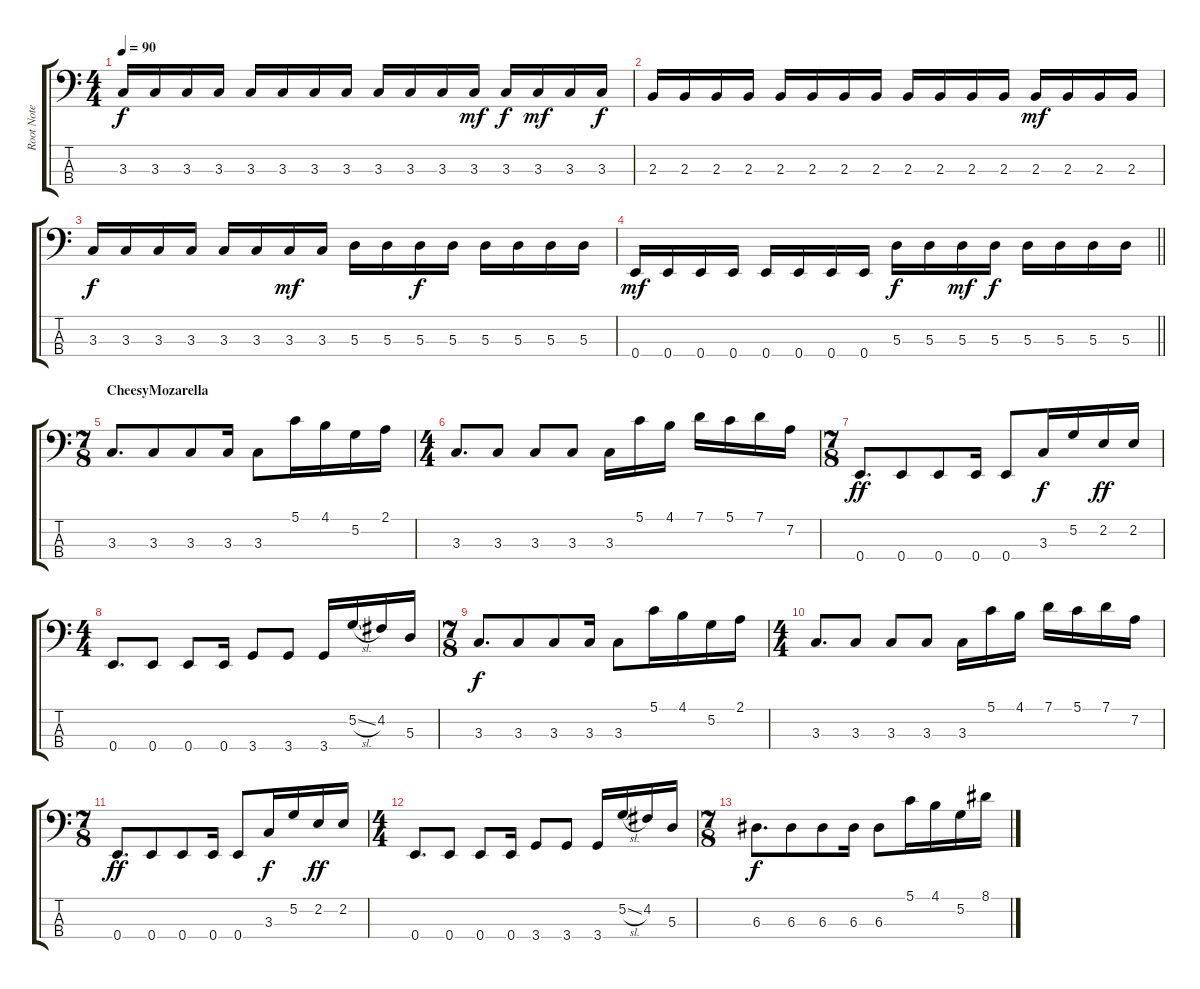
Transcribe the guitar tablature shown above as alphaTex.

\track ("Root Note Maniac" "Root Note ") {instrument electricbassfinger}
\staff {score tabs}
\tuning (G2 D2 A1 E1) {hide}
\ts (4 4)
\tempo 90
\clef f4
\ks c
3.3.16{dy f} 3.3.16 3.3.16 3.3.16 3.3.16 3.3.16 3.3.16 3.3.16 3.3.16 3.3.16 3.3.16 3.3.16{dy mf} 3.3.16{dy f} 3.3.16{dy mf} 3.3.16 3.3.16{dy f} |
2.3.16 2.3.16 2.3.16 2.3.16 2.3.16 2.3.16 2.3.16 2.3.16 2.3.16 2.3.16 2.3.16 2.3.16 2.3.16{dy mf} 2.3.16 2.3.16 2.3.16 |
3.3.16{dy f} 3.3.16 3.3.16 3.3.16 3.3.16 3.3.16 3.3.16{dy mf} 3.3.16 5.3.16 5.3.16 5.3.16{dy f} 5.3.16 5.3.16 5.3.16 5.3.16 5.3.16 |
\barLineRight lightlight
0.4.16{dy mf} 0.4.16 0.4.16 0.4.16 0.4.16 0.4.16 0.4.16 0.4.16 5.3.16{dy f} 5.3.16 5.3.16{dy mf} 5.3.16{dy f} 5.3.16 5.3.16 5.3.16 5.3.16 |
\ts (7 8)
\section ("" "CheesyMozarella")
3.3.8{d} 3.3.8 3.3.8 3.3.16 3.3.8 5.1.16 4.1.16 5.2.16 2.1.16 |
\ts (4 4)
3.3.8{d} 3.3.8 3.3.8 3.3.8 3.3.16 5.1.16 4.1.16 7.1.16 5.1.16 7.1.16 7.2.16 |
\ts (7 8)
0.4.8{d dy ff} 0.4.8 0.4.8 0.4.16 0.4.8 3.3.16{dy f} 5.2.16 2.2.16{dy ff} 2.2.16 |
\ts (4 4)
0.4.8{d} 0.4.8 0.4.8 0.4.16 3.4.8 3.4.8 3.4.16 5.2{sl}.16 4.2.16 5.3.16 |
\ts (7 8)
3.3.8{d dy f} 3.3.8 3.3.8 3.3.16 3.3.8 5.1.16 4.1.16 5.2.16 2.1.16 |
\ts (4 4)
3.3.8{d} 3.3.8 3.3.8 3.3.8 3.3.16 5.1.16 4.1.16 7.1.16 5.1.16 7.1.16 7.2.16 |
\ts (7 8)
0.4.8{d dy ff} 0.4.8 0.4.8 0.4.16 0.4.8 3.3.16{dy f} 5.2.16 2.2.16{dy ff} 2.2.16 |
\ts (4 4)
0.4.8{d} 0.4.8 0.4.8 0.4.16 3.4.8 3.4.8 3.4.16 5.2{sl}.16 4.2.16 5.3.16 |
\ts (7 8)
6.3.8{d dy f} 6.3.8 6.3.8 6.3.16 6.3.8 5.1.16 4.1.16 5.2.16 8.1.16
